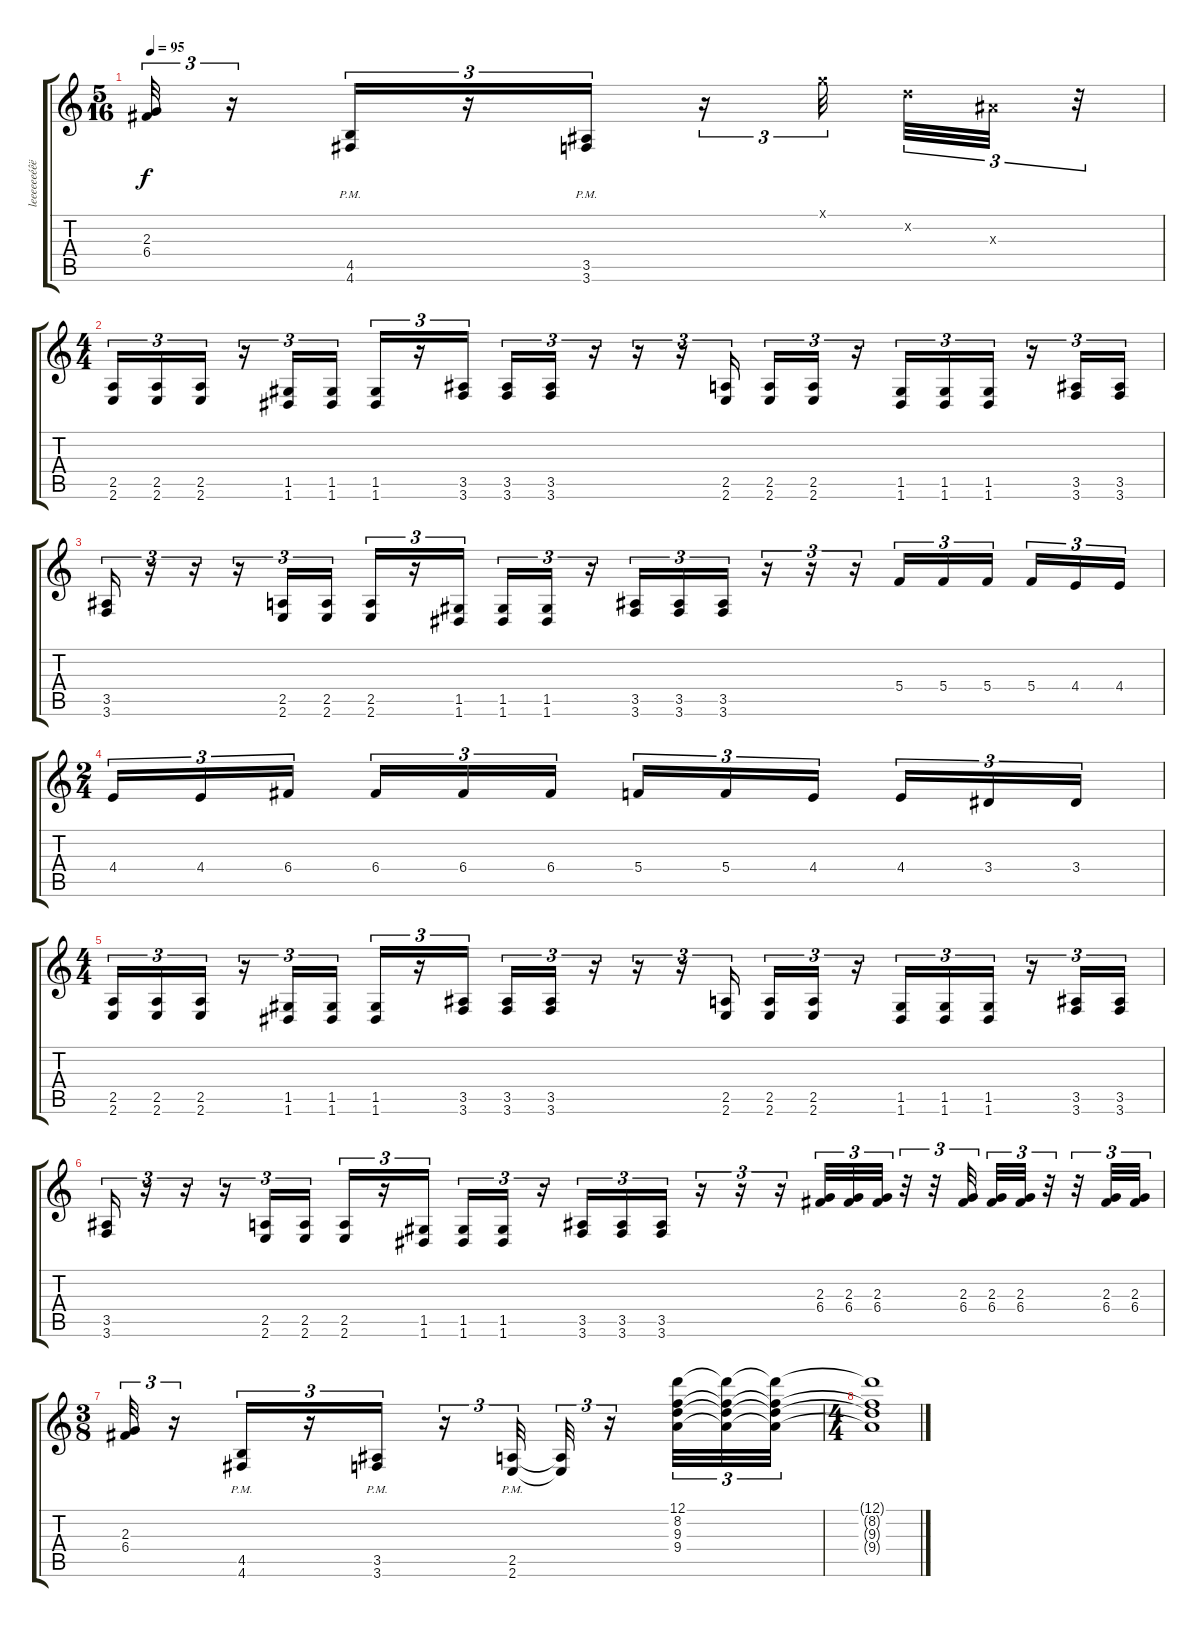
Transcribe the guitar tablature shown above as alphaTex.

\track ("leeeeeeéêërd" "leeeeeeéêë") {instrument distortionguitar}
\staff {score tabs}
\tuning (D4 A3 F3 C3 G2 D2) {hide}
\ts (5 16)
\tempo 95
\clef g2
\ks c
(2.3 6.4).32{tu (3 2) dy f} r.16{tu (3 2)} (4.5{pm} 4.6{pm}).16{tu (3 2)} r.16{tu (3 2)} (3.5{pm} 3.6{pm}).16{tu (3 2)} r.16{tu (3 2)} 5.1{x}.32{tu (3 2)} 5.2{x}.32{tu (3 2)} 5.3{x}.32{tu (3 2)} r.32{tu (3 2)} |
\ts (4 4)
(2.5 2.6).16{tu (3 2)} (2.5 2.6).16{tu (3 2)} (2.5 2.6).16{tu (3 2)} r.16{tu (3 2)} (1.5 1.6).16{tu (3 2)} (1.5 1.6).16{tu (3 2)} (1.5 1.6).16{tu (3 2)} r.16{tu (3 2)} (3.5 3.6).16{tu (3 2)} (3.5 3.6).16{tu (3 2)} (3.5 3.6).16{tu (3 2)} r.16{tu (3 2)} r.16{tu (3 2)} r.16{tu (3 2)} (2.5 2.6).16{tu (3 2)} (2.5 2.6).16{tu (3 2)} (2.5 2.6).16{tu (3 2)} r.16{tu (3 2)} (1.5 1.6).16{tu (3 2)} (1.5 1.6).16{tu (3 2)} (1.5 1.6).16{tu (3 2)} r.16{tu (3 2)} (3.5 3.6).16{tu (3 2)} (3.5 3.6).16{tu (3 2)} |
(3.5 3.6).16{tu (3 2)} r.16{tu (3 2)} r.16{tu (3 2)} r.16{tu (3 2)} (2.5 2.6).16{tu (3 2)} (2.5 2.6).16{tu (3 2)} (2.5 2.6).16{tu (3 2)} r.16{tu (3 2)} (1.5 1.6).16{tu (3 2)} (1.5 1.6).16{tu (3 2)} (1.5 1.6).16{tu (3 2)} r.16{tu (3 2)} (3.5 3.6).16{tu (3 2)} (3.5 3.6).16{tu (3 2)} (3.5 3.6).16{tu (3 2)} r.16{tu (3 2)} r.16{tu (3 2)} r.16{tu (3 2)} 5.4.16{tu (3 2)} 5.4.16{tu (3 2)} 5.4.16{tu (3 2)} 5.4.16{tu (3 2)} 4.4.16{tu (3 2)} 4.4.16{tu (3 2)} |
\ts (2 4)
4.4.16{tu (3 2)} 4.4.16{tu (3 2)} 6.4.16{tu (3 2)} 6.4.16{tu (3 2)} 6.4.16{tu (3 2)} 6.4.16{tu (3 2)} 5.4.16{tu (3 2)} 5.4.16{tu (3 2)} 4.4.16{tu (3 2)} 4.4.16{tu (3 2)} 3.4.16{tu (3 2)} 3.4.16{tu (3 2)} |
\ts (4 4)
(2.5 2.6).16{tu (3 2)} (2.5 2.6).16{tu (3 2)} (2.5 2.6).16{tu (3 2)} r.16{tu (3 2)} (1.5 1.6).16{tu (3 2)} (1.5 1.6).16{tu (3 2)} (1.5 1.6).16{tu (3 2)} r.16{tu (3 2)} (3.5 3.6).16{tu (3 2)} (3.5 3.6).16{tu (3 2)} (3.5 3.6).16{tu (3 2)} r.16{tu (3 2)} r.16{tu (3 2)} r.16{tu (3 2)} (2.5 2.6).16{tu (3 2)} (2.5 2.6).16{tu (3 2)} (2.5 2.6).16{tu (3 2)} r.16{tu (3 2)} (1.5 1.6).16{tu (3 2)} (1.5 1.6).16{tu (3 2)} (1.5 1.6).16{tu (3 2)} r.16{tu (3 2)} (3.5 3.6).16{tu (3 2)} (3.5 3.6).16{tu (3 2)} |
(3.5 3.6).16{tu (3 2)} r.16{tu (3 2)} r.16{tu (3 2)} r.16{tu (3 2)} (2.5 2.6).16{tu (3 2)} (2.5 2.6).16{tu (3 2)} (2.5 2.6).16{tu (3 2)} r.16{tu (3 2)} (1.5 1.6).16{tu (3 2)} (1.5 1.6).16{tu (3 2)} (1.5 1.6).16{tu (3 2)} r.16{tu (3 2)} (3.5 3.6).16{tu (3 2)} (3.5 3.6).16{tu (3 2)} (3.5 3.6).16{tu (3 2)} r.16{tu (3 2)} r.16{tu (3 2)} r.16{tu (3 2)} (2.3 6.4).32{tu (3 2)} (2.3 6.4).32{tu (3 2)} (2.3 6.4).32{tu (3 2)} r.32{tu (3 2)} r.32{tu (3 2)} (2.3 6.4).32{tu (3 2)} (2.3 6.4).32{tu (3 2)} (2.3 6.4).32{tu (3 2)} r.32{tu (3 2)} r.32{tu (3 2)} (2.3 6.4).32{tu (3 2)} (2.3 6.4).32{tu (3 2)} |
\ts (3 8)
(2.3 6.4).32{tu (3 2)} r.16{tu (3 2)} (4.5{pm} 4.6{pm}).16{tu (3 2)} r.16{tu (3 2)} (3.5{pm} 3.6{pm}).16{tu (3 2)} r.16{tu (3 2)} (2.5{pm} 2.6{pm}).32{tu (3 2)} (2.5{t} 2.6{t}).32{tu (3 2)} r.16{tu (3 2)} (12.1 8.2 9.3 9.4).32{tu (3 2)} (12.1{t} 8.2{t} 9.3{t} 9.4{t}).32{tu (3 2)} (12.1{t} 8.2{t} 9.3{t} 9.4{t}).32{tu (3 2)} |
\ts (4 4)
(12.1{t} 8.2{t} 9.3{t} 9.4{t}).1
